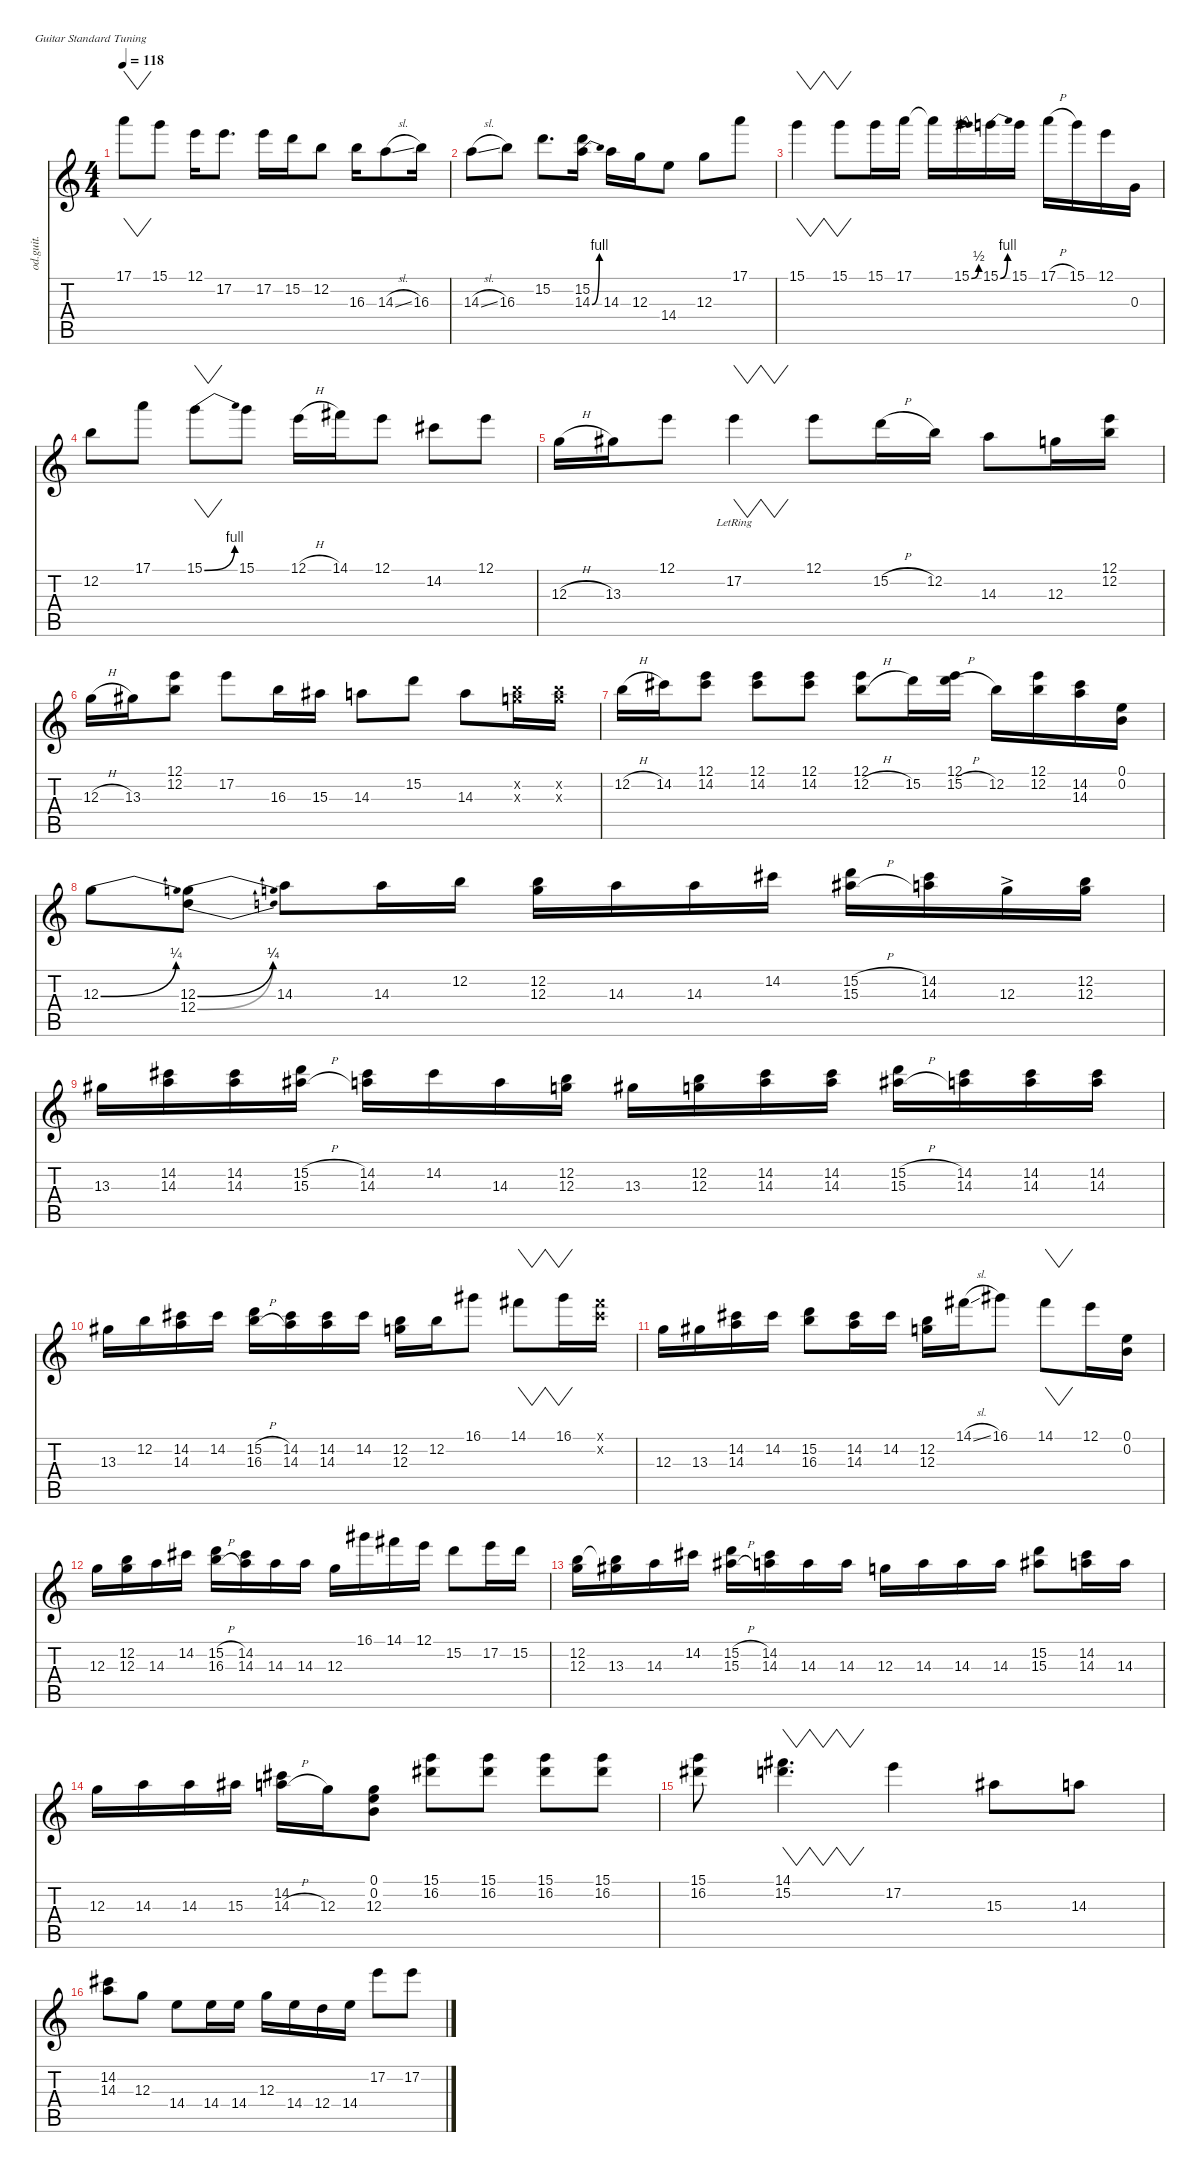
\defaultSystemsLayout 4
\hideDynamics
\bracketExtendMode nobrackets
\otherSystemsTrackNameOrientation horizontal
\track ("Untitled" "od.guit.") {instrument overdrivenguitar}
\staff {score tabs}
\tuning (E4 B3 G3 D3 A2 E2)
\ts (4 4)
\tempo 118
\clef g2
\ks c
17.1.8{vw dy fff} 15.1.8 12.1.16 17.2.8{d} 17.2.16 15.2.16 12.2.8 16.3.16 14.3{sl}.8 16.3.16 |
14.3{sl}.8 16.3.8 15.2.8{d} (15.2 14.3{be (bend 0 0 9.999999599999999 4)}).16 14.3.16 12.3.16 14.4.8 12.3.8 17.1.8 |
15.1.4{vw} 15.1.8{vw} 15.1.16 17.1.16 17.1{t}.16 15.1{be (bend 0 0 9.999999599999999 2)}.16 15.1{be (bend 0 0 9.999999599999999 4)}.16 15.1.16 17.1{h}.16 15.1.16 12.1.16 0.3.16 |
12.2.8 17.1.8 15.1{be (bend 0 0 9.999999599999999 4)}.8{vw} 15.1.8 12.1{h}.16 14.1{acc #}.16 12.1.8 14.2{acc #}.8 12.1.8 |
12.3{h}.16 13.3{acc #}.16 12.1.8 17.2{lr}.4{vw} 12.1.8 15.2{h}.16 12.2.16 14.3.8 12.3.16 (12.1 12.2).16 |
12.3{h}.16 13.3{acc #}.16 (12.1 12.2).8 17.2.8 16.3.16 15.3{acc #}.16 14.3.8 15.2.8 14.3.8 (12.2{x} 12.3{x}).16 (12.2{x} 12.3{x}).16 |
12.2{h}.16 14.2{acc #}.16 (12.1 14.2{acc #}).8 (12.1 14.2{acc #}).8 (12.1 14.2{acc #}).8 (12.1 12.2{h}).8 15.2.16 (12.1 15.2{h}).16 12.2.16 (12.1 12.2).16 (14.2{acc #} 14.3).16 (0.1 0.2).16 |
12.3{be (bend 0 0 9.999999599999999 1)}.8 (12.3{be (bend 0 0 9.999999599999999 1)} 12.4{be (bend 0 0 9.999999599999999 1)}).8 14.3.8 14.3.16 12.2.16 (12.2 12.3).16 14.3.16 14.3.16 14.2{acc #}.16 (15.2{h} 15.3{h acc #}).16 (14.2{acc #} 14.3).16 12.3{ac}.16{dy ff} (12.2 12.3).16{dy fff} |
13.3{acc #}.16 (14.2{acc #} 14.3).16 (14.2{acc #} 14.3).16 (15.2{h} 15.3{h acc #}).16 (14.2{acc #} 14.3).16 14.2{acc #}.16 14.3.16 (12.2 12.3).16 13.3{acc #}.16 (12.2 12.3).16 (14.2{acc #} 14.3).16 (14.2{acc #} 14.3).16 (15.2{h} 15.3{h acc #}).16 (14.2{acc #} 14.3).16 (14.2{acc #} 14.3).16 (14.2{acc #} 14.3).16 |
13.3{acc #}.16 12.2.16 (14.2{acc #} 14.3).16 14.2{acc #}.16 (15.2{h} 16.3{h}).16 (14.2{acc #} 14.3).16 (14.2{acc #} 14.3).16 14.2{acc #}.16 (12.2 12.3).16 12.2.16 16.1{acc #}.8 14.1{acc #}.8{vw} 16.1{acc #}.16{vw} (14.1{x acc #} 14.2{x acc #}).16 |
12.3.16 13.3{acc #}.16 (14.2{acc #} 14.3).16 14.2{acc #}.16 (15.2 16.3).8 (14.2{acc #} 14.3).16 14.2{acc #}.16 (12.2 12.3).16 14.1{sl acc #}.16 16.1{acc #}.8 14.1{acc #}.8{vw} 12.1.16 (0.1 0.2).16 |
12.3.16 (12.2 12.3).16 14.3.16 14.2{acc #}.16 (15.2{h} 16.3{h}).16 (14.2{acc #} 14.3).16 14.3.16 14.3.16 12.3.16 16.1{acc #}.16 14.1{acc #}.16 12.1.16 15.2.8 17.2.16 15.2.16 |
(12.2 12.3).16 (12.2{t} 13.3{acc #}).16 14.3.16 14.2{acc #}.16 (15.2{h} 15.3{h acc #}).16 (14.2{acc #} 14.3).16 14.3.16 14.3.16 12.3.16 14.3.16 14.3.16 14.3.16 (15.2 15.3{acc #}).8 (14.2{acc #} 14.3).16 14.3.16 |
12.3.16 14.3.16 14.3.16 15.3{acc #}.16 (14.2{acc #} 14.3{h}).16 12.3.16 (0.1 0.2 12.3).8 (15.1 16.2{acc #}).8 (15.1 16.2{acc #}).8 (15.1 16.2{acc #}).8 (15.1 16.2{acc #}).8 |
(15.1 16.2{acc #}).8 (14.1{acc #} 15.2).4{vw d} 17.2.4 15.3{acc #}.8 14.3.8 |
(14.2{acc #} 14.3).8 12.3.8 14.4.8 14.4.16 14.4.16 12.3.16 14.4.16 12.4.16 14.4.16 17.2.8 17.2.8
